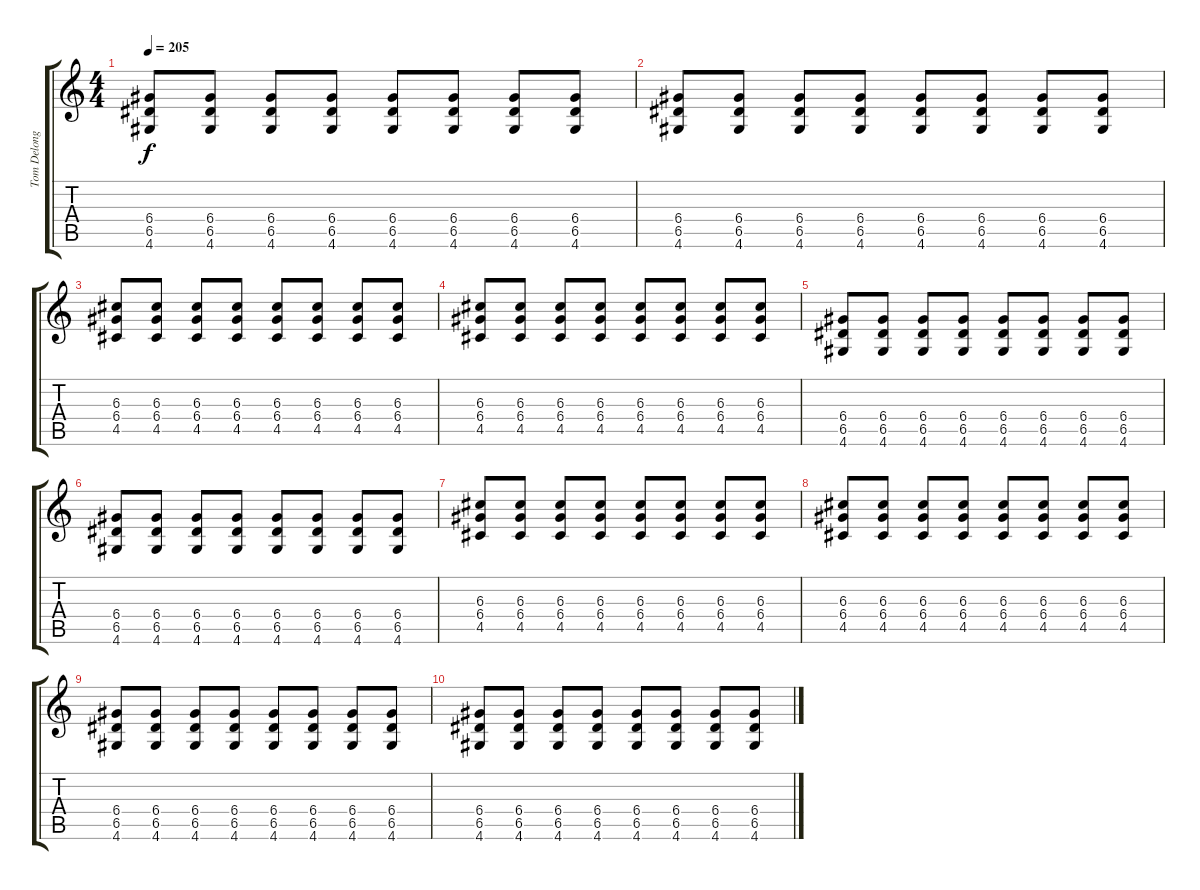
\track ("Tom Delonge (Guitar 1)" "Tom Delong") {instrument overdrivenguitar}
\staff {score tabs}
\tuning (E4 B3 G3 D3 A2 E2) {hide}
\ts (4 4)
\tempo 205
\clef g2
\ks c
(6.4 6.5 4.6).8{dy f} (6.4 6.5 4.6).8 (6.4 6.5 4.6).8 (6.4 6.5 4.6).8 (6.4 6.5 4.6).8 (6.4 6.5 4.6).8 (6.4 6.5 4.6).8 (6.4 6.5 4.6).8 |
(6.4 6.5 4.6).8 (6.4 6.5 4.6).8 (6.4 6.5 4.6).8 (6.4 6.5 4.6).8 (6.4 6.5 4.6).8 (6.4 6.5 4.6).8 (6.4 6.5 4.6).8 (6.4 6.5 4.6).8 |
(6.3 6.4 4.5).8 (6.3 6.4 4.5).8 (6.3 6.4 4.5).8 (6.3 6.4 4.5).8 (6.3 6.4 4.5).8 (6.3 6.4 4.5).8 (6.3 6.4 4.5).8 (6.3 6.4 4.5).8 |
(6.3 6.4 4.5).8 (6.3 6.4 4.5).8 (6.3 6.4 4.5).8 (6.3 6.4 4.5).8 (6.3 6.4 4.5).8 (6.3 6.4 4.5).8 (6.3 6.4 4.5).8 (6.3 6.4 4.5).8 |
(6.4 6.5 4.6).8 (6.4 6.5 4.6).8 (6.4 6.5 4.6).8 (6.4 6.5 4.6).8 (6.4 6.5 4.6).8 (6.4 6.5 4.6).8 (6.4 6.5 4.6).8 (6.4 6.5 4.6).8 |
(6.4 6.5 4.6).8 (6.4 6.5 4.6).8 (6.4 6.5 4.6).8 (6.4 6.5 4.6).8 (6.4 6.5 4.6).8 (6.4 6.5 4.6).8 (6.4 6.5 4.6).8 (6.4 6.5 4.6).8 |
(6.3 6.4 4.5).8 (6.3 6.4 4.5).8 (6.3 6.4 4.5).8 (6.3 6.4 4.5).8 (6.3 6.4 4.5).8 (6.3 6.4 4.5).8 (6.3 6.4 4.5).8 (6.3 6.4 4.5).8 |
(6.3 6.4 4.5).8 (6.3 6.4 4.5).8 (6.3 6.4 4.5).8 (6.3 6.4 4.5).8 (6.3 6.4 4.5).8 (6.3 6.4 4.5).8 (6.3 6.4 4.5).8 (6.3 6.4 4.5).8 |
(6.4 6.5 4.6).8 (6.4 6.5 4.6).8 (6.4 6.5 4.6).8 (6.4 6.5 4.6).8 (6.4 6.5 4.6).8 (6.4 6.5 4.6).8 (6.4 6.5 4.6).8 (6.4 6.5 4.6).8 |
(6.4 6.5 4.6).8 (6.4 6.5 4.6).8 (6.4 6.5 4.6).8 (6.4 6.5 4.6).8 (6.4 6.5 4.6).8 (6.4 6.5 4.6).8 (6.4 6.5 4.6).8 (6.4 6.5 4.6).8
